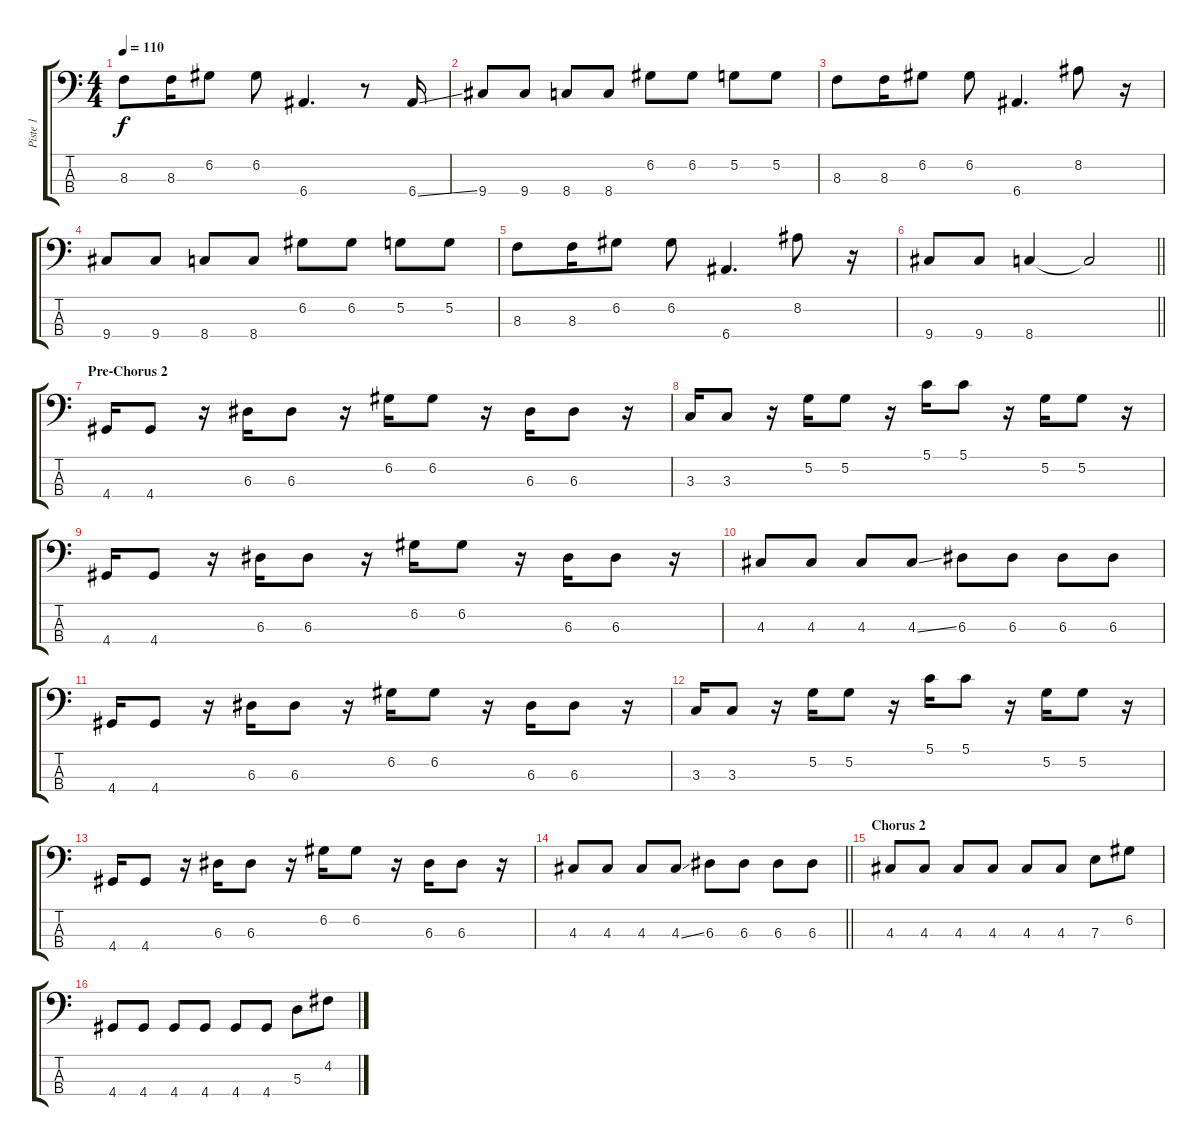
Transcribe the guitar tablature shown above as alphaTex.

\track ("Piste 1" "Piste 1") {instrument electricbassfinger}
\staff {score tabs}
\tuning (G2 D2 A1 E1) {hide}
\ts (4 4)
\tempo 110
\clef f4
\ks c
8.3.8{dy f} 8.3.16 6.2.8 6.2.8 6.4.4{d} r.8 6.4{ss}.16 |
9.4.8 9.4.8 8.4.8 8.4.8 6.2.8 6.2.8 5.2.8 5.2.8 |
8.3.8 8.3.16 6.2.8 6.2.8 6.4.4{d} 8.2.8 r.16 |
9.4.8 9.4.8 8.4.8 8.4.8 6.2.8 6.2.8 5.2.8 5.2.8 |
8.3.8 8.3.16 6.2.8 6.2.8 6.4.4{d} 8.2.8 r.16 |
\barLineRight lightlight
9.4.8 9.4.8 8.4.4 8.4{t}.2 |
\section ("" "Pre-Chorus 2")
4.4.16 4.4.8 r.16 6.3.16 6.3.8 r.16 6.2.16 6.2.8 r.16 6.3.16 6.3.8 r.16 |
3.3.16 3.3.8 r.16 5.2.16 5.2.8 r.16 5.1.16 5.1.8 r.16 5.2.16 5.2.8 r.16 |
4.4.16 4.4.8 r.16 6.3.16 6.3.8 r.16 6.2.16 6.2.8 r.16 6.3.16 6.3.8 r.16 |
4.3.8 4.3.8 4.3.8 4.3{ss}.8 6.3.8 6.3.8 6.3.8 6.3.8 |
4.4.16 4.4.8 r.16 6.3.16 6.3.8 r.16 6.2.16 6.2.8 r.16 6.3.16 6.3.8 r.16 |
3.3.16 3.3.8 r.16 5.2.16 5.2.8 r.16 5.1.16 5.1.8 r.16 5.2.16 5.2.8 r.16 |
4.4.16 4.4.8 r.16 6.3.16 6.3.8 r.16 6.2.16 6.2.8 r.16 6.3.16 6.3.8 r.16 |
\barLineRight lightlight
4.3.8 4.3.8 4.3.8 4.3{ss}.8 6.3.8 6.3.8 6.3.8 6.3.8 |
\section ("" "Chorus 2")
4.3.8 4.3.8 4.3.8 4.3.8 4.3.8 4.3.8 7.3.8 6.2.8 |
4.4.8 4.4.8 4.4.8 4.4.8 4.4.8 4.4.8 5.3.8 4.2.8
